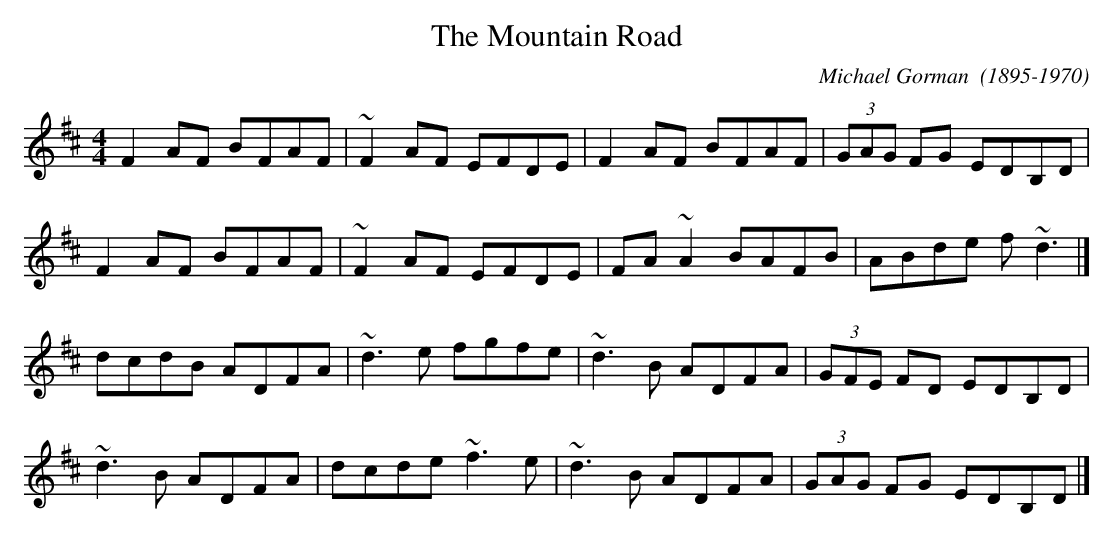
X:1
T:The Mountain Road
C:Michael Gorman  (1895-1970)
Gorman's family still lives.
Michael's son used to take his dad's fiddle down the pub to sessions.
He didn't play himself but thought his dad would like the idea of
his fiddle at least, going down the pub for the session.
Michael Gorman originally played this with 6 parts but usually only
the first 2 parts are played.
M:4/4
K:D
F2 AF BFAF|~F2 AF EFDE|F2AF BFAF|(3GAG FG EDB,D|
F2 AF BFAF|~F2 AF EFDE|FA ~A2 BAFB|ABde f~d3|]
dcdB ADFA|~d3e fgfe|~d3B ADFA|(3GFE FD EDB,D|
~d3B ADFA|dcde ~f3e|~d3B ADFA|(3GAG FG EDB,D|]
